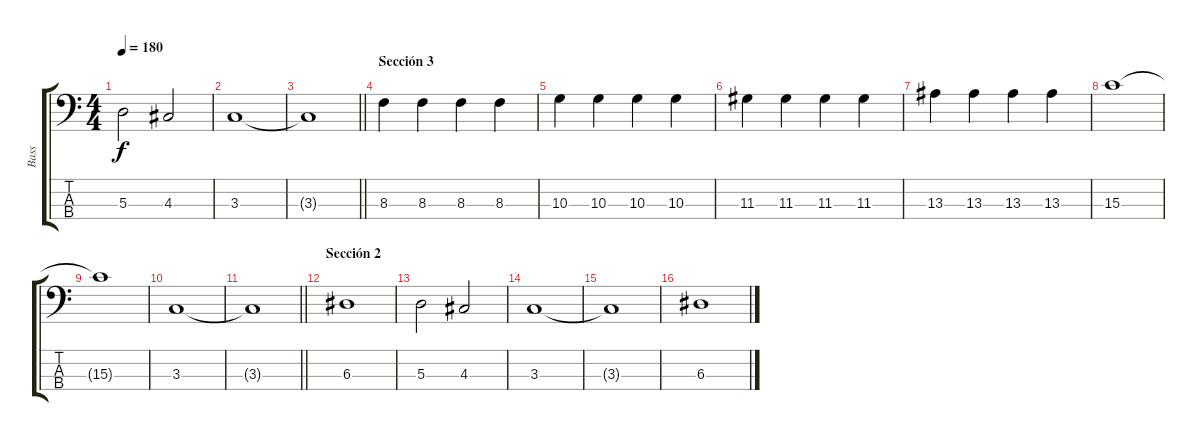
\track ("Bass" "Bass") {instrument electricbassfinger}
\staff {score tabs}
\tuning (G2 D2 A1 E1) {hide}
\ts (4 4)
\tempo 180
\clef f4
\ks c
5.3.2{dy f} 4.3.2 |
3.3.1 |
\barLineRight lightlight
3.3{t}.1 |
\section ("" "Sección 3")
8.3.4 8.3.4 8.3.4 8.3.4 |
10.3.4 10.3.4 10.3.4 10.3.4 |
11.3.4 11.3.4 11.3.4 11.3.4 |
13.3.4 13.3.4 13.3.4 13.3.4 |
15.3.1 |
15.3{t}.1 |
3.3.1 |
\barLineRight lightlight
3.3{t}.1 |
\section ("" "Sección 2")
6.3.1 |
5.3.2 4.3.2 |
3.3.1 |
3.3{t}.1 |
6.3.1
